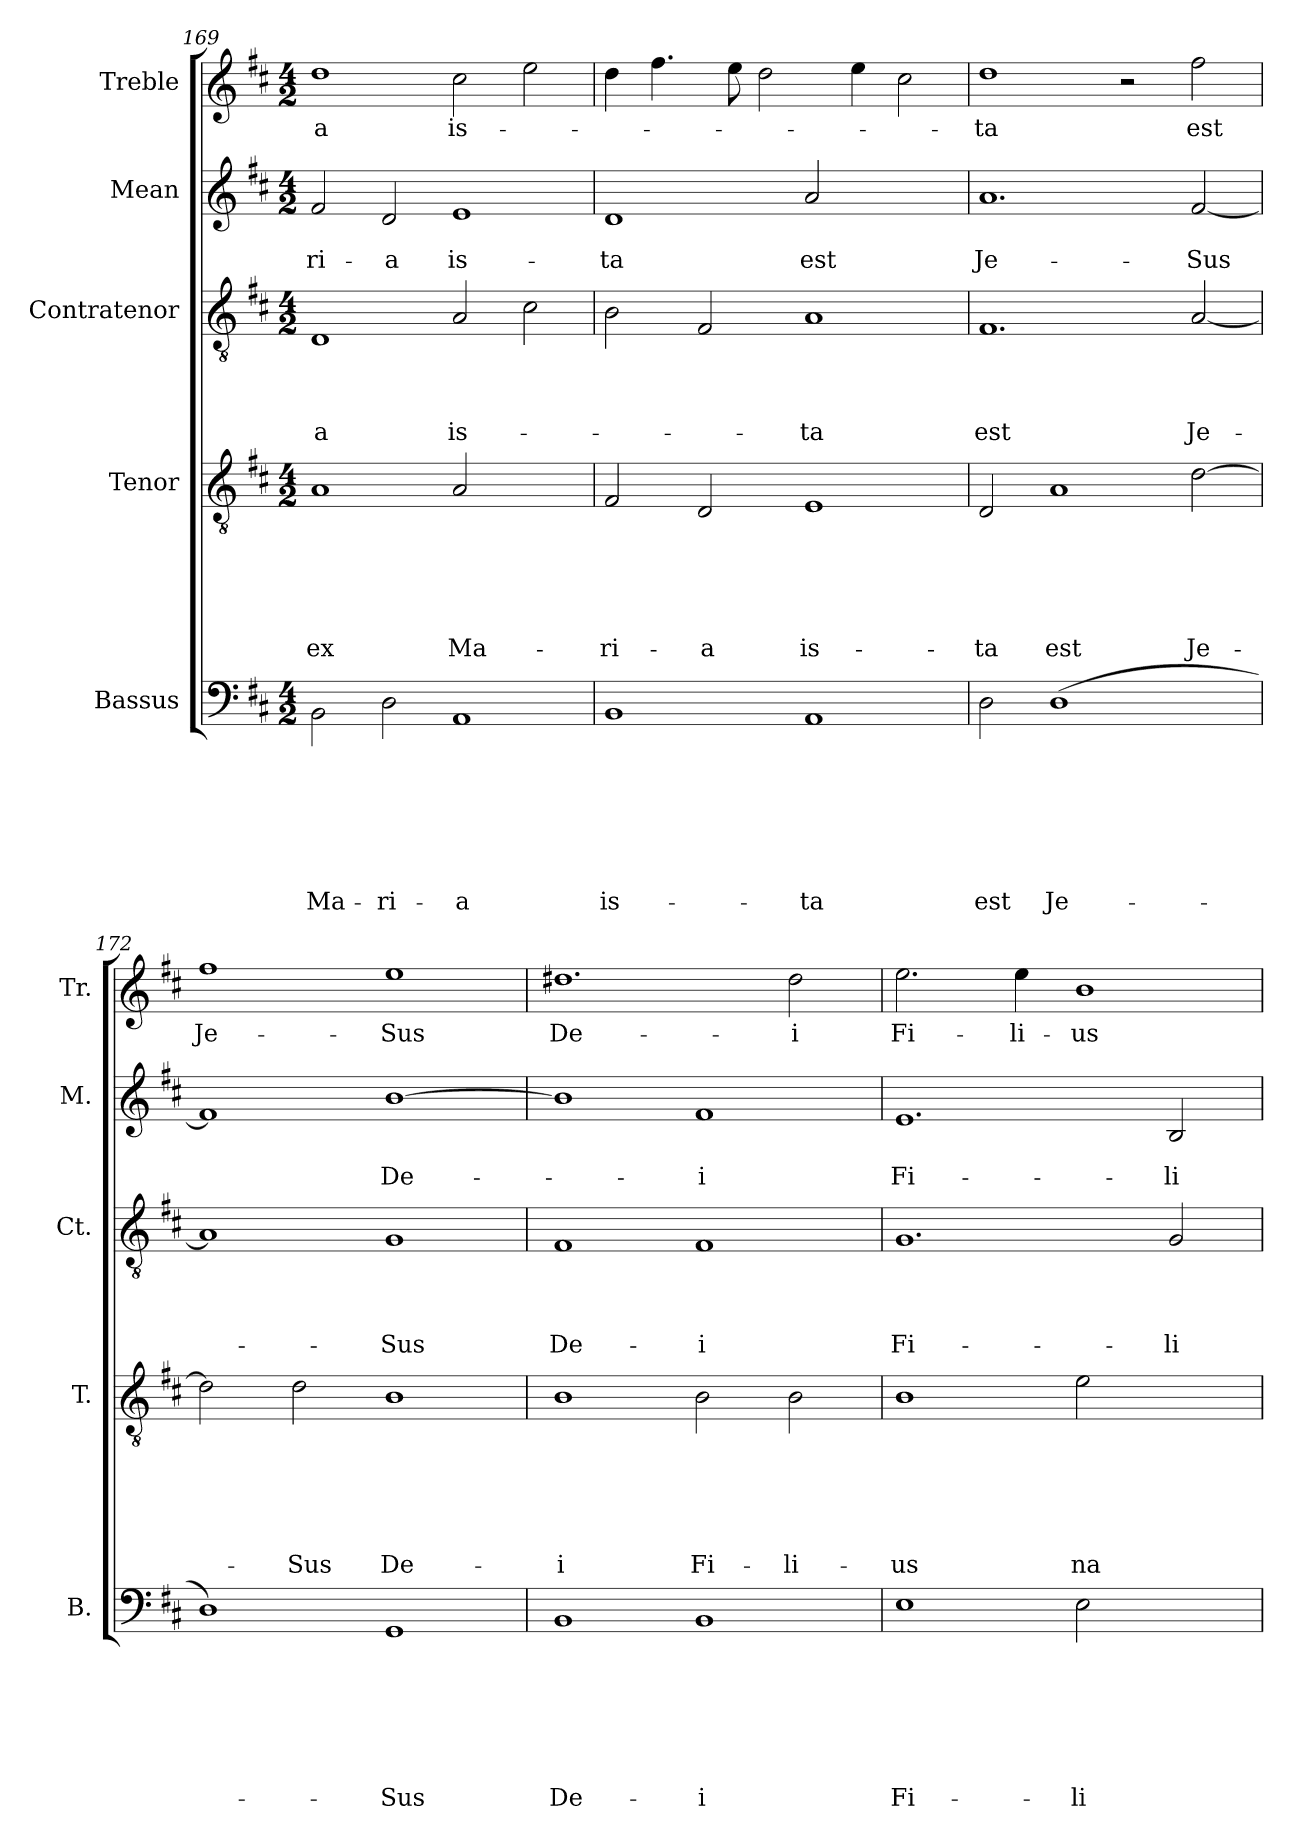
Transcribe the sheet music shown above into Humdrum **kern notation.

**kern	**text	**text	**text	**text	**text	**text	**text	**kern	**text	**text	**text	**text	**text	**text	**kern	**text	**text	**text	**text	**kern	**text	**text	**kern	**text
*part5	*part5	*part5	*part5	*part5	*part5	*part5	*part5	*part4	*part4	*part4	*part4	*part4	*part4	*part4	*part3	*part3	*part3	*part3	*part3	*part2	*part2	*part2	*part1	*part1
*staff5	*staff5	*staff5	*staff5	*staff5	*staff5	*staff5	*staff5	*staff4	*staff4	*staff4	*staff4	*staff4	*staff4	*staff4	*staff3	*staff3	*staff3	*staff3	*staff3	*staff2	*staff2	*staff2	*staff1	*staff1
*I"Bassus	*	*	*	*	*	*	*	*I"Tenor	*	*	*	*	*	*	*I"Contratenor	*	*	*	*	*I"Mean	*	*	*I"Treble	*
*I'B.	*	*	*	*	*	*	*	*I'T.	*	*	*	*	*	*	*I'Ct.	*	*	*	*	*I'M.	*	*	*I'Tr.	*
*clefF4	*	*	*	*	*	*	*	*clefGv2	*	*	*	*	*	*	*clefGv2	*	*	*	*	*clefG2	*	*	*clefG2	*
*k[f#c#]	*	*	*	*	*	*	*	*k[f#c#]	*	*	*	*	*	*	*k[f#c#]	*	*	*	*	*k[f#c#]	*	*	*k[f#c#]	*
*D:	*	*	*	*	*	*	*	*D:	*	*	*	*	*	*	*D:	*	*	*	*	*D:	*	*	*D:	*
*M4/2	*	*	*	*	*	*	*	*M4/2	*	*	*	*	*	*	*M4/2	*	*	*	*	*M4/2	*	*	*M4/2	*
=169	=169	=169	=169	=169	=169	=169	=169	=169	=169	=169	=169	=169	=169	=169	=169	=169	=169	=169	=169	=169	=169	=169	=169	=169
!	!	!	!	!	!	!	!LO:LY:b	!	!	!	!	!	!	!LO:LY:b	!	!	!	!	!LO:LY:b:rj	!	!	!LO:LY:b	!	!LO:LY:b:rj
2BB\	.	.	.	.	.	.	Ma-	1A	.	.	.	.	.	ex	1D	.	.	.	-a	2f#/	.	-ri-	1dd	-a
!	!	!	!	!	!	!	!LO:LY:b	!	!	!	!	!	!	!	!	!	!	!	!	!	!	!LO:LY:b	!	!
2D\	.	.	.	.	.	.	-ri-	.	.	.	.	.	.	.	.	.	.	.	.	2d/	.	-a	.	.
!	!	!	!	!	!	!	!LO:LY:b:rj	!	!	!	!	!	!	!LO:LY:b	!	!	!	!	!LO:LY:b	!	!	!LO:LY:b	!	!LO:LY:b
1AA	.	.	.	.	.	.	-a	2A/	.	.	.	.	.	Ma-	2A/	.	.	.	is-	1e	.	is-	2cc#\	is-
.	.	.	.	.	.	.	.	2ryy	.	.	.	.	.	.	2c#\	.	.	.	.	.	.	.	2ee\	.
=170	=170	=170	=170	=170	=170	=170	=170	=170	=170	=170	=170	=170	=170	=170	=170	=170	=170	=170	=170	=170	=170	=170	=170	=170
!	!	!	!	!	!	!	!LO:LY:b	!	!	!	!	!	!	!LO:LY:b	!	!	!	!	!	!	!	!LO:LY:b	!	!
1BB	.	.	.	.	.	.	is-	2F#/	.	.	.	.	.	-ri-	2B\	.	.	.	.	1d	.	-ta	4dd\	.
.	.	.	.	.	.	.	.	.	.	.	.	.	.	.	.	.	.	.	.	.	.	.	4.ff#\	.
!	!	!	!	!	!	!	!	!	!	!	!	!	!	!LO:LY:b	!	!	!	!	!	!	!	!	!	!
.	.	.	.	.	.	.	.	2D/	.	.	.	.	.	-a	2F#/	.	.	.	.	.	.	.	.	.
.	.	.	.	.	.	.	.	.	.	.	.	.	.	.	.	.	.	.	.	.	.	.	8ee\	.
.	.	.	.	.	.	.	.	.	.	.	.	.	.	.	.	.	.	.	.	.	.	.	2dd\	.
!	!	!	!	!	!	!	!LO:LY:b	!	!	!	!	!	!	!LO:LY:b	!	!	!	!	!LO:LY:b	!	!	!LO:LY:b	!	!
1AA	.	.	.	.	.	.	-ta	1E	.	.	.	.	.	is-	1A	.	.	.	-ta	2a/	.	est	.	.
.	.	.	.	.	.	.	.	.	.	.	.	.	.	.	.	.	.	.	.	.	.	.	4ee\	.
.	.	.	.	.	.	.	.	.	.	.	.	.	.	.	.	.	.	.	.	2ryy	.	.	2cc#\	.
=171	=171	=171	=171	=171	=171	=171	=171	=171	=171	=171	=171	=171	=171	=171	=171	=171	=171	=171	=171	=171	=171	=171	=171	=171
!	!	!	!	!	!	!	!LO:LY:b	!	!	!	!	!	!	!LO:LY:b	!	!	!	!	!LO:LY:b	!	!	!LO:LY:b	!	!LO:LY:b
2D\	.	.	.	.	.	.	est	2D/	.	.	.	.	.	-ta	1.F#	.	.	.	est	1.a	.	Je-	1dd	-ta
!	!	!	!	!	!	!	!LO:LY:b	!	!	!	!	!	!	!LO:LY:b	!	!	!	!	!	!	!	!	!	!
(>1D	.	.	.	.	.	.	Je-	1A	.	.	.	.	.	est	.	.	.	.	.	.	.	.	.	.
.	.	.	.	.	.	.	.	.	.	.	.	.	.	.	.	.	.	.	.	.	.	.	2r	.
!	!	!	!	!	!	!	!	!	!	!	!	!	!	!LO:LY:b	!	!	!	!	!LO:LY:b	!	!	!LO:LY:b	!	!LO:LY:b
2ryy	.	.	.	.	.	.	.	[<2d\	.	.	.	.	.	Je-	[<2A/	.	.	.	Je-	[<2f#/	.	-Sus	2ff#\	est
!!LO:LB:g=z
=172	=172	=172	=172	=172	=172	=172	=172	=172	=172	=172	=172	=172	=172	=172	=172	=172	=172	=172	=172	=172	=172	=172	=172	=172
!	!	!	!	!	!	!	!	!	!	!	!	!	!	!	!	!	!	!	!	!	!	!	!	!LO:LY:b
1D)	.	.	.	.	.	.	.	2d\]	.	.	.	.	.	.	1A]	.	.	.	.	1f#]	.	.	1ff#	Je-
!	!	!	!	!	!	!	!	!	!	!	!	!	!	!LO:LY:b	!	!	!	!	!	!	!	!	!	!
.	.	.	.	.	.	.	.	2d\	.	.	.	.	.	-Sus	.	.	.	.	.	.	.	.	.	.
!	!	!	!	!	!	!	!LO:LY:b	!	!	!	!	!	!	!LO:LY:b	!	!	!	!	!LO:LY:b	!	!	!LO:LY:b	!	!LO:LY:b
1GG	.	.	.	.	.	.	-Sus	1B	.	.	.	.	.	De-	1G	.	.	.	-Sus	[>1b	.	De-	1ee	-Sus
=173	=173	=173	=173	=173	=173	=173	=173	=173	=173	=173	=173	=173	=173	=173	=173	=173	=173	=173	=173	=173	=173	=173	=173	=173
!	!	!	!	!	!	!	!LO:LY:b	!	!	!	!	!	!	!LO:LY:b:rj	!	!	!	!	!LO:LY:b	!	!	!	!	!LO:LY:b
1BB	.	.	.	.	.	.	De-	1B	.	.	.	.	.	-i	1F#	.	.	.	De-	1b]	.	.	1.dd#X	De-
!	!	!	!	!	!	!	!LO:LY:b:rj	!	!	!	!	!	!	!LO:LY:b	!	!	!	!	!LO:LY:b:rj	!	!	!LO:LY:b:rj	!	!
1BB	.	.	.	.	.	.	-i	2B\	.	.	.	.	.	Fi-	1F#	.	.	.	-i	1f#	.	-i	.	.
!	!	!	!	!	!	!	!	!	!	!	!	!	!	!LO:LY:b	!	!	!	!	!	!	!	!	!	!LO:LY:b
.	.	.	.	.	.	.	.	2B\	.	.	.	.	.	-li-	.	.	.	.	.	.	.	.	2dd#\	-i
=174	=174	=174	=174	=174	=174	=174	=174	=174	=174	=174	=174	=174	=174	=174	=174	=174	=174	=174	=174	=174	=174	=174	=174	=174
!	!	!	!	!	!	!	!LO:LY:b	!	!	!	!	!	!	!LO:LY:b	!	!	!	!	!LO:LY:b	!	!	!LO:LY:b	!	!LO:LY:b
1E	.	.	.	.	.	.	Fi-	1B	.	.	.	.	.	-us	1.G	.	.	.	Fi-	1.e	.	Fi-	2.ee\	Fi-
!	!	!	!	!	!	!	!	!	!	!	!	!	!	!	!	!	!	!	!	!	!	!	!	!LO:LY:b
.	.	.	.	.	.	.	.	.	.	.	.	.	.	.	.	.	.	.	.	.	.	.	4ee\	-li-
!	!	!	!	!	!	!	!LO:LY:b:rj	!	!	!	!	!	!	!LO:LY:b	!	!	!	!	!	!	!	!	!	!LO:LY:b
2E\	.	.	.	.	.	.	-li-	2e\	.	.	.	.	.	na-	.	.	.	.	.	.	.	.	1b	-us
!	!	!	!	!	!	!	!	!	!	!	!	!	!	!	!	!	!	!	!LO:LY:b	!	!	!LO:LY:b	!	!
2ryy	.	.	.	.	.	.	.	2ryy	.	.	.	.	.	.	2G/	.	.	.	-li-	2B/	.	-li-	.	.
=	=	=	=	=	=	=	=	=	=	=	=	=	=	=	=	=	=	=	=	=	=	=	=	=
*-	*-	*-	*-	*-	*-	*-	*-	*-	*-	*-	*-	*-	*-	*-	*-	*-	*-	*-	*-	*-	*-	*-	*-	*-
